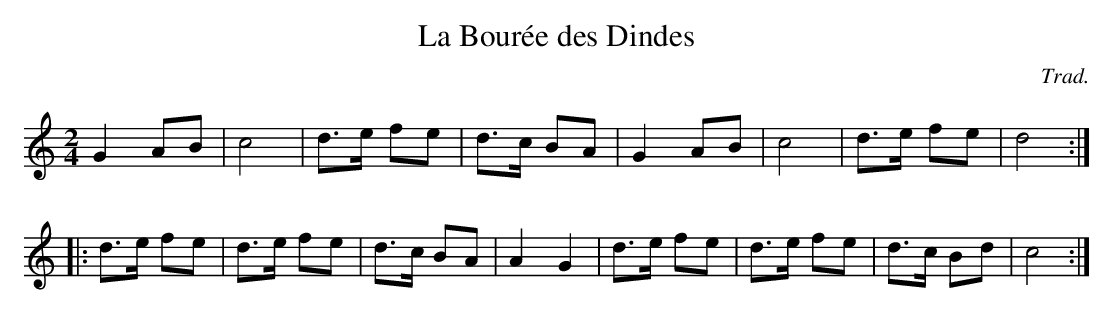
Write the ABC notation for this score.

X:1
T:La Bour\'ee des Dindes
C:Trad.
M:2/4
K:C
G4A2B2|c8|d3e f2e2|d3c B2A2|G4A2B2|c8|d3e f2e2|d8:|*
|: d3e f2e2|d3e f2e2|d3c B2A2|A4G4|d3e f2e2|d3e f2e2|d3c B2d2|c8:|**
